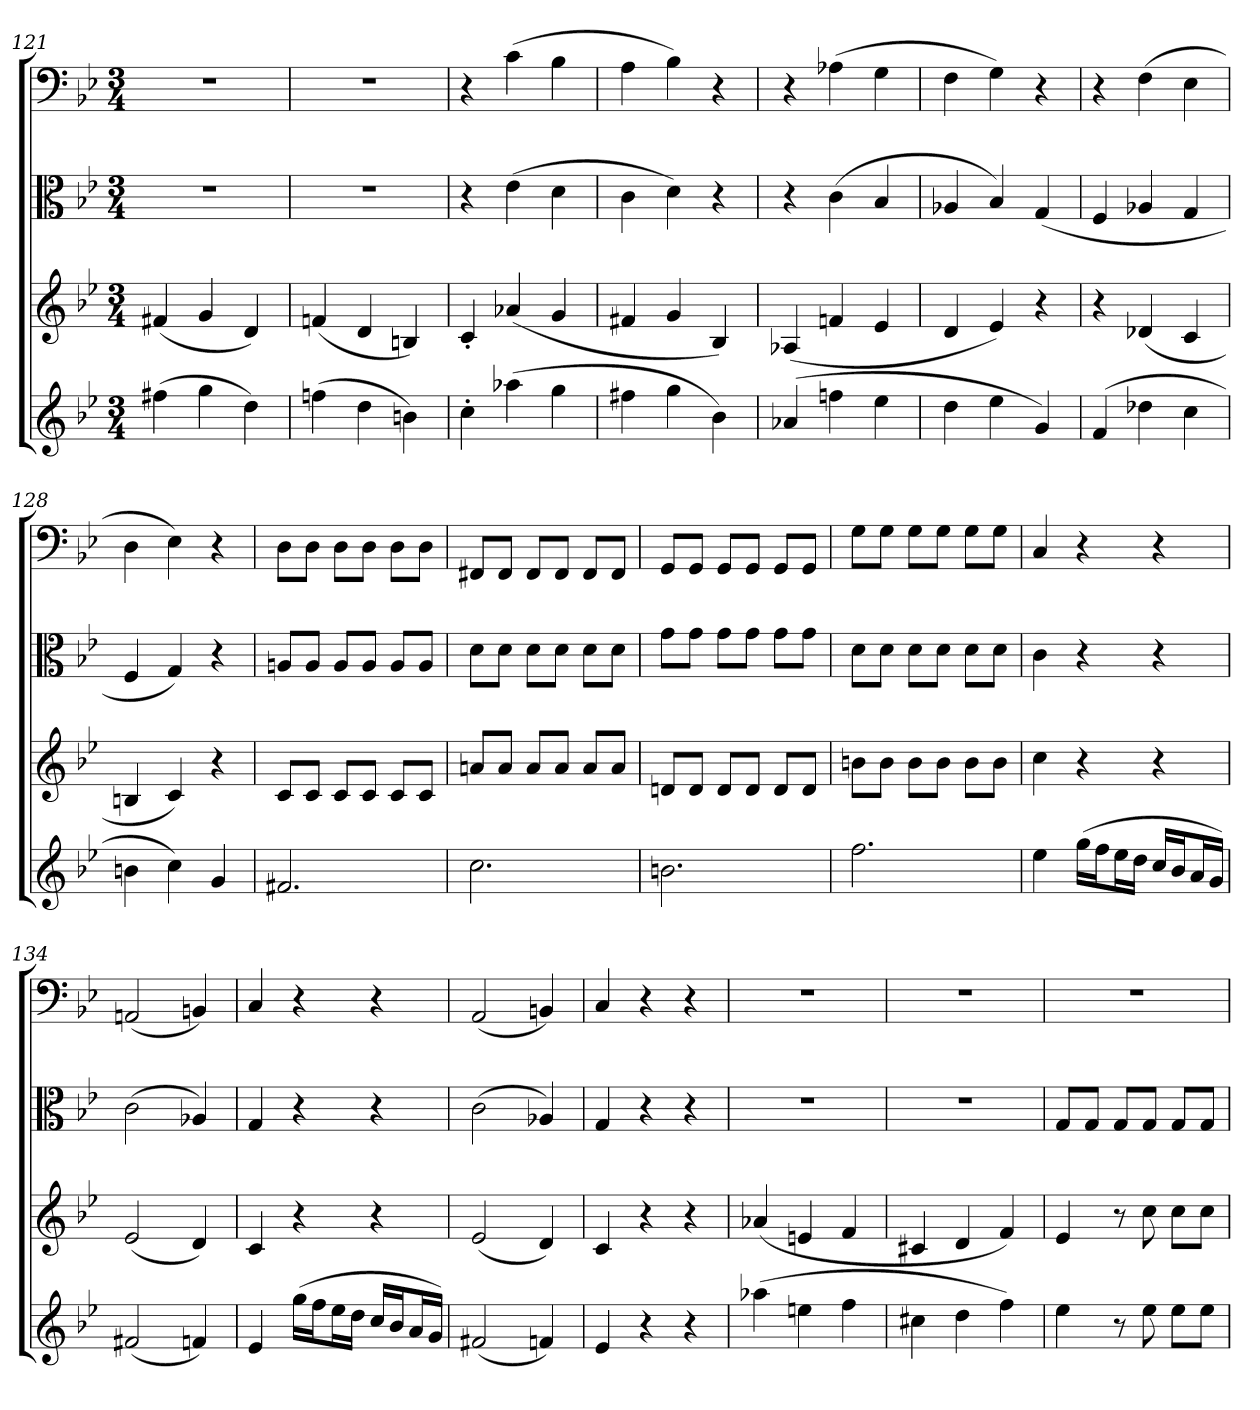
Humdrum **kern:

**kern	**kern	**kern	**kern
*part4	*part3	*part2	*part1
*staff4	*staff3	*staff2	*staff1
*clefG2	*clefG2	*clefC3	*clefF4
*k[b-e-]	*k[b-e-]	*k[b-e-]	*k[b-e-]
*g:	*g:	*g:	*g:
*M3/4	*M3/4	*M3/4	*M3/4
=121	=121	=121	=121
(4ff#X	(4f#X	2.r	2.r
4gg	4g	.	.
4dd)	4d)	.	.
=122	=122	=122	=122
(4ffn	(4fn	2.r	2.r
4dd	4d	.	.
4bn)	4Bn)	.	.
=123	=123	=123	=123
4cc'	4c'	4r	4r
(4aa-X	(4a-X	(4e-	(4c
4gg	4g	4d	4B-
=124	=124	=124	=124
4ff#X	4f#X	4c	4A
4gg	4g	4d)	4B-)
4b-)	4B-)	4r	4r
=125	=125	=125	=125
(4a-X	(4A-X	4r	4r
4ffn	4fn	(4c	(4A-X
4ee-	4e-	4B-	4G
=126	=126	=126	=126
4dd	4d	4A-X	4F
4ee-	4e-)	4B-)	4G)
4g)	4r	(4G	4r
=127	=127	=127	=127
(4f	4r	4F	4r
4dd-X	(4d-X	4A-X	(4F
4cc	4c	4G	4E-
=128	=128	=128	=128
4bn	4Bn	4F	4D
4cc)	4c)	4G)	4E-)
4g	4r	4r	4r
=129	=129	=129	=129
2.f#X	8c/L	8An/L	8D\L
.	8c/J	8A/J	8D\J
.	8c/L	8A/L	8D\L
.	8c/J	8A/J	8D\J
.	8c/L	8A/L	8D\L
.	8c/J	8A/J	8D\J
=130	=130	=130	=130
2.cc	8an/L	8d\L	8FF#X/L
.	8a/J	8d\J	8FF#/J
.	8a/L	8d\L	8FF#/L
.	8a/J	8d\J	8FF#/J
.	8a/L	8d\L	8FF#/L
.	8a/J	8d\J	8FF#/J
=131	=131	=131	=131
2.bn	8dn/L	8g\L	8GG/L
.	8d/J	8g\J	8GG/J
.	8d/L	8g\L	8GG/L
.	8d/J	8g\J	8GG/J
.	8d/L	8g\L	8GG/L
.	8d/J	8g\J	8GG/J
=132	=132	=132	=132
2.ff	8bn\L	8d\L	8G\L
.	8b\J	8d\J	8G\J
.	8b\L	8d\L	8G\L
.	8b\J	8d\J	8G\J
.	8b\L	8d\L	8G\L
.	8b\J	8d\J	8G\J
=133	=133	=133	=133
4ee-	4cc	4c	4C
(16gg\LL	4r	4r	4r
16ff\J	.	.	.
16ee-\L	.	.	.
16dd\JJ	.	.	.
16cc/LL	4r	4r	4r
16b-/J	.	.	.
16a/L	.	.	.
16g/JJ)	.	.	.
=134	=134	=134	=134
(2f#X	(2e-	(2c	(2AAn
4fn)	4d)	4A-X)	4BBn)
=135	=135	=135	=135
4e-	4c	4G	4C
(16gg\LL	4r	4r	4r
16ff\J	.	.	.
16ee-\L	.	.	.
16dd\JJ	.	.	.
16cc/LL	4r	4r	4r
16b-/J	.	.	.
16a/L	.	.	.
16g/JJ)	.	.	.
=136	=136	=136	=136
(2f#X	(2e-	(2c	(2AA
4fn)	4d)	4A-X)	4BBn)
=137	=137	=137	=137
4e-	4c	4G	4C
4r	4r	4r	4r
4r	4r	4r	4r
=138	=138	=138	=138
(4aa-X	(4a-X	2.r	2.r
4een	4en	.	.
4ff	4f	.	.
=139	=139	=139	=139
4cc#X	4c#X	2.r	2.r
4dd	4d	.	.
4ff)	4f)	.	.
=140	=140	=140	=140
4ee-	4e-	8G/L	2.r
.	.	8G/J	.
8r	8r	8G/L	.
8ee-	8cc	8G/J	.
8ee-\L	8cc\L	8G/L	.
8ee-\J	8cc\J	8G/J	.
=	=	=	=
*-	*-	*-	*-
